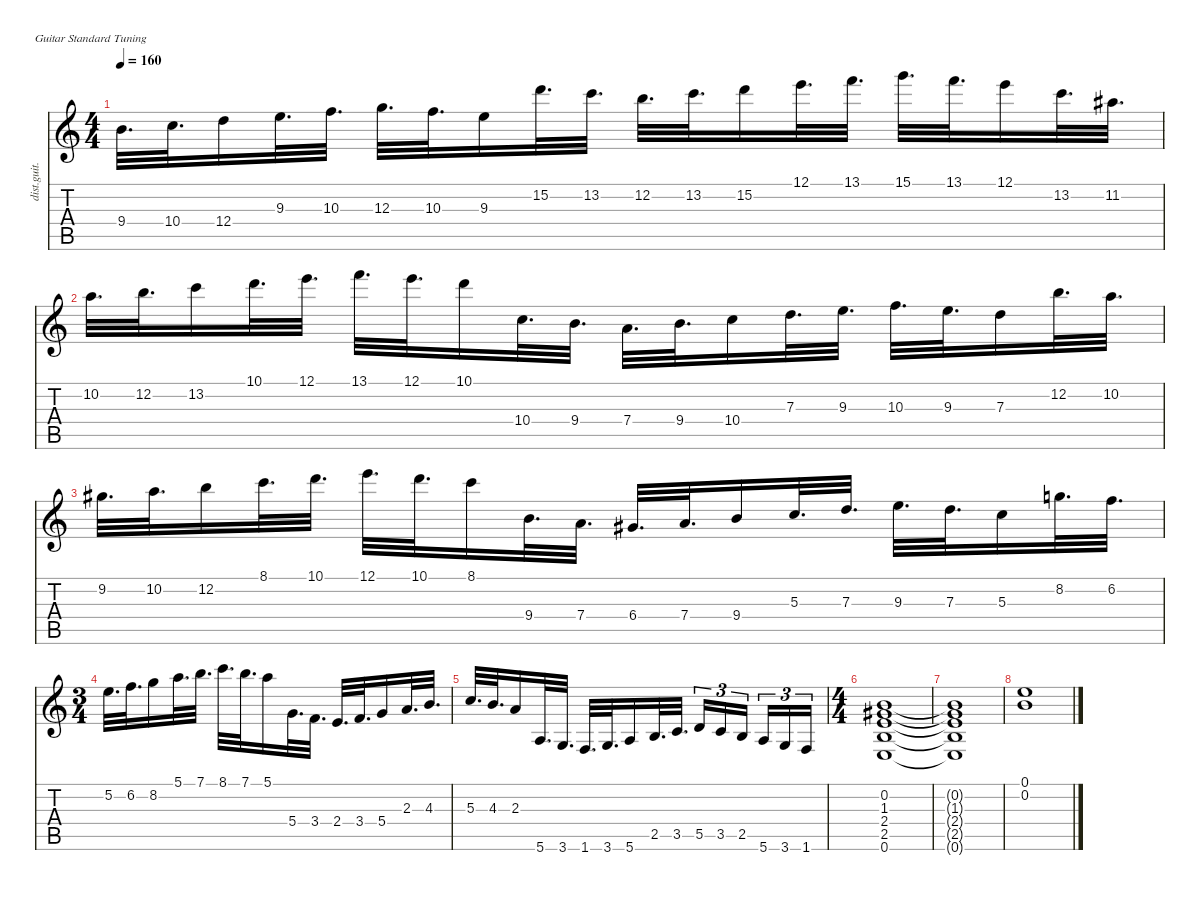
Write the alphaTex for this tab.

\defaultSystemsLayout 4
\hideDynamics
\bracketExtendMode nobrackets
\otherSystemsTrackNameOrientation horizontal
\track ("John Petrucci (Guitar)" "dist.guit.") {instrument distortionguitar}
\staff {score tabs}
\tuning (E4 B3 G3 D3 A2 E2)
\ts (4 4)
\tempo 160
\clef g2
\ks c
9.4.32{d dy f beam Down} 10.4.32{d beam Down} 12.4.16{beam Down} 9.3.32{d beam Down} 10.3.32{d beam Down} 12.3.32{d beam Down} 10.3.32{d beam Down} 9.3.16{beam Down} 15.2.32{d beam Down} 13.2.32{d beam Down} 12.2.32{d beam Down} 13.2.32{d beam Down} 15.2.16{beam Down} 12.1.32{d beam Down} 13.1.32{d beam Down} 15.1.32{d beam Down} 13.1.32{d beam Down} 12.1.16{beam Down} 13.2.32{d beam Down} 11.2{acc #}.32{d beam Down} |
10.2.32{d beam Down} 12.2.32{d beam Down} 13.2.16{beam Down} 10.1.32{d beam Down} 12.1.32{d beam Down} 13.1.32{d beam Down} 12.1.32{d beam Down} 10.1.16{beam Down} 10.4.32{d beam Down} 9.4.32{d beam Down} 7.4.32{d beam Down} 9.4.32{d beam Down} 10.4.16{beam Down} 7.3.32{d beam Down} 9.3.32{d beam Down} 10.3.32{d beam Down} 9.3.32{d beam Down} 7.3.16{beam Down} 12.2.32{d beam Down} 10.2.32{d beam Down} |
9.2{acc #}.32{d beam Down} 10.2.32{d beam Down} 12.2.16{beam Down} 8.1.32{d beam Down} 10.1.32{d beam Down} 12.1.32{d beam Down} 10.1.32{d beam Down} 8.1.16{beam Down} 9.4.32{d beam Down} 7.4.32{d beam Down} 6.4{acc #}.32{d beam Up} 7.4.32{d beam Up} 9.4.16{beam Up} 5.3.32{d beam Up} 7.3.32{d beam Up} 9.3.32{d beam Down} 7.3.32{d beam Down} 5.3.16{beam Down} 8.2.32{d beam Down} 6.2.32{d beam Down} |
\ts (3 4)
\beaming (8 2 2 2)
5.2.32{d beam Down} 6.2.32{d beam Down} 8.2.16{beam Down} 5.1.32{d beam Down} 7.1.32{d beam Down} 8.1.32{d beam Down} 7.1.32{d beam Down} 5.1.16{beam Down} 5.4.32{d beam Down} 3.4.32{d beam Down} 2.4.32{d beam Up} 3.4.32{d beam Up} 5.4.16{beam Up} 2.3.32{d beam Up} 4.3.32{d beam Up} |
5.3.32{d beam Up} 4.3.32{d beam Up} 2.3.16{beam Up} 5.6.32{d beam Up} 3.6.32{d beam Up} 1.6.32{d beam Up} 3.6.32{d beam Up} 5.6.16{beam Up} 2.5.32{d beam Up} 3.5.32{d beam Up} 5.5.16{tu (3 2) beam Up} 3.5.16{tu (3 2) beam Up} 2.5.16{tu (3 2) beam Up} 5.6.16{tu (3 2) beam Up} 3.6.16{tu (3 2) beam Up} 1.6.16{tu (3 2) beam Up} |
\ts (4 4)
\beaming (8 2 2 2 2)
(0.2 1.3{acc #} 2.4 2.5 0.6).1{beam Up} |
(0.2{t} 1.3{t acc #} 2.4{t} 2.5{t} 0.6{t}).1{beam Up} |
(0.1 0.2).1{beam Down}
